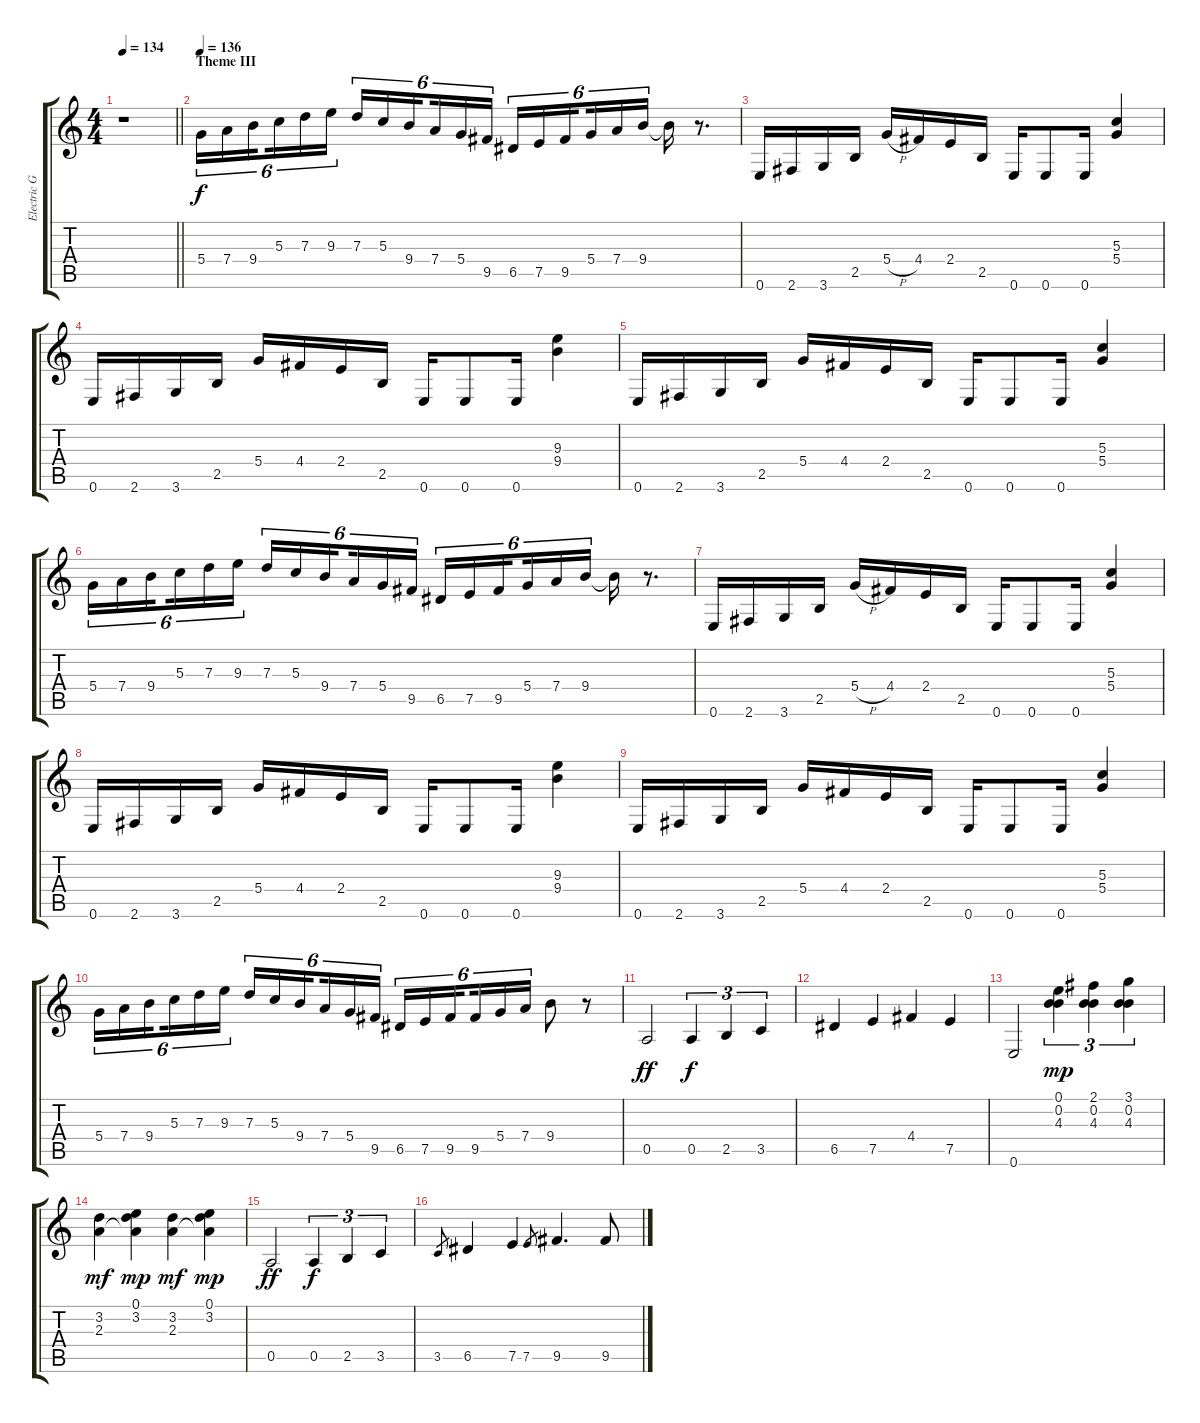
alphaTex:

\track ("Electric Guitar" "Electric G") {solo instrument acousticguitarsteel}
\staff {score tabs}
\tuning (E4 B3 G3 D3 A2 E2) {hide}
\ts (4 4)
\tempo 134
\clef g2
\barLineRight lightlight
\ks c
r.1{dy f} |
\section ("" "Theme III")
\tempo 136
5.4.16{tu (6 4) volume 16} 7.4.16{tu (6 4)} 9.4.16{tu (6 4) beam splitsecondary} 5.3.16{tu (6 4)} 7.3.16{tu (6 4)} 9.3.16{tu (6 4)} 7.3.16{tu (6 4)} 5.3.16{tu (6 4)} 9.4.16{tu (6 4) beam splitsecondary} 7.4.16{tu (6 4)} 5.4.16{tu (6 4)} 9.5.16{tu (6 4)} 6.5.16{tu (6 4)} 7.5.16{tu (6 4)} 9.5.16{tu (6 4) beam splitsecondary} 5.4.16{tu (6 4)} 7.4.16{tu (6 4)} 9.4.16{tu (6 4)} 9.4{t}.16 r.8{d} |
0.6.16 2.6.16 3.6.16 2.5.16 5.4{h}.16 4.4.16 2.4.16 2.5.16 0.6.16 0.6.8 0.6.16 (5.3 5.4).4 |
0.6.16 2.6.16 3.6.16 2.5.16 5.4.16 4.4.16 2.4.16 2.5.16 0.6.16 0.6.8 0.6.16 (9.3 9.4).4 |
0.6.16 2.6.16 3.6.16 2.5.16 5.4.16 4.4.16 2.4.16 2.5.16 0.6.16 0.6.8 0.6.16 (5.3 5.4).4 |
5.4.16{tu (6 4)} 7.4.16{tu (6 4)} 9.4.16{tu (6 4) beam splitsecondary} 5.3.16{tu (6 4)} 7.3.16{tu (6 4)} 9.3.16{tu (6 4)} 7.3.16{tu (6 4)} 5.3.16{tu (6 4)} 9.4.16{tu (6 4) beam splitsecondary} 7.4.16{tu (6 4)} 5.4.16{tu (6 4)} 9.5.16{tu (6 4)} 6.5.16{tu (6 4)} 7.5.16{tu (6 4)} 9.5.16{tu (6 4) beam splitsecondary} 5.4.16{tu (6 4)} 7.4.16{tu (6 4)} 9.4.16{tu (6 4)} 9.4{t}.16 r.8{d} |
0.6.16 2.6.16 3.6.16 2.5.16 5.4{h}.16 4.4.16 2.4.16 2.5.16 0.6.16 0.6.8 0.6.16 (5.3 5.4).4 |
0.6.16 2.6.16 3.6.16 2.5.16 5.4.16 4.4.16 2.4.16 2.5.16 0.6.16 0.6.8 0.6.16 (9.3 9.4).4 |
0.6.16 2.6.16 3.6.16 2.5.16 5.4.16 4.4.16 2.4.16 2.5.16 0.6.16 0.6.8 0.6.16 (5.3 5.4).4 |
5.4.16{tu (6 4)} 7.4.16{tu (6 4)} 9.4.16{tu (6 4) beam splitsecondary} 5.3.16{tu (6 4)} 7.3.16{tu (6 4)} 9.3.16{tu (6 4)} 7.3.16{tu (6 4)} 5.3.16{tu (6 4)} 9.4.16{tu (6 4) beam splitsecondary} 7.4.16{tu (6 4)} 5.4.16{tu (6 4)} 9.5.16{tu (6 4)} 6.5.16{tu (6 4)} 7.5.16{tu (6 4)} 9.5.16{tu (6 4) beam splitsecondary} 9.5.16{tu (6 4)} 5.4.16{tu (6 4)} 7.4.16{tu (6 4)} 9.4.8 r.8 |
0.5.2{dy ff} 0.5.4{tu (3 2) dy f} 2.5.4{tu (3 2)} 3.5.4{tu (3 2)} |
6.5.4 7.5.4 4.4.4 7.5.4 |
0.6.2 (0.1 0.2 4.3).4{tu (3 2) dy mp} (2.1 0.2 4.3).4{tu (3 2)} (3.1 0.2 4.3).4{tu (3 2)} |
(3.2 2.3).4{dy mf} (0.1 3.2 2.3{t}).4{dy mp} (3.2 2.3).4{dy mf} (0.1 3.2 2.3{t}).4{dy mp} |
0.5.2{dy ff} 0.5.4{tu (3 2) dy f} 2.5.4{tu (3 2)} 3.5.4{tu (3 2)} |
3.5.8{gr} 6.5.4 7.5.4 7.5.8{gr} 9.5.4{d} 9.5.8
